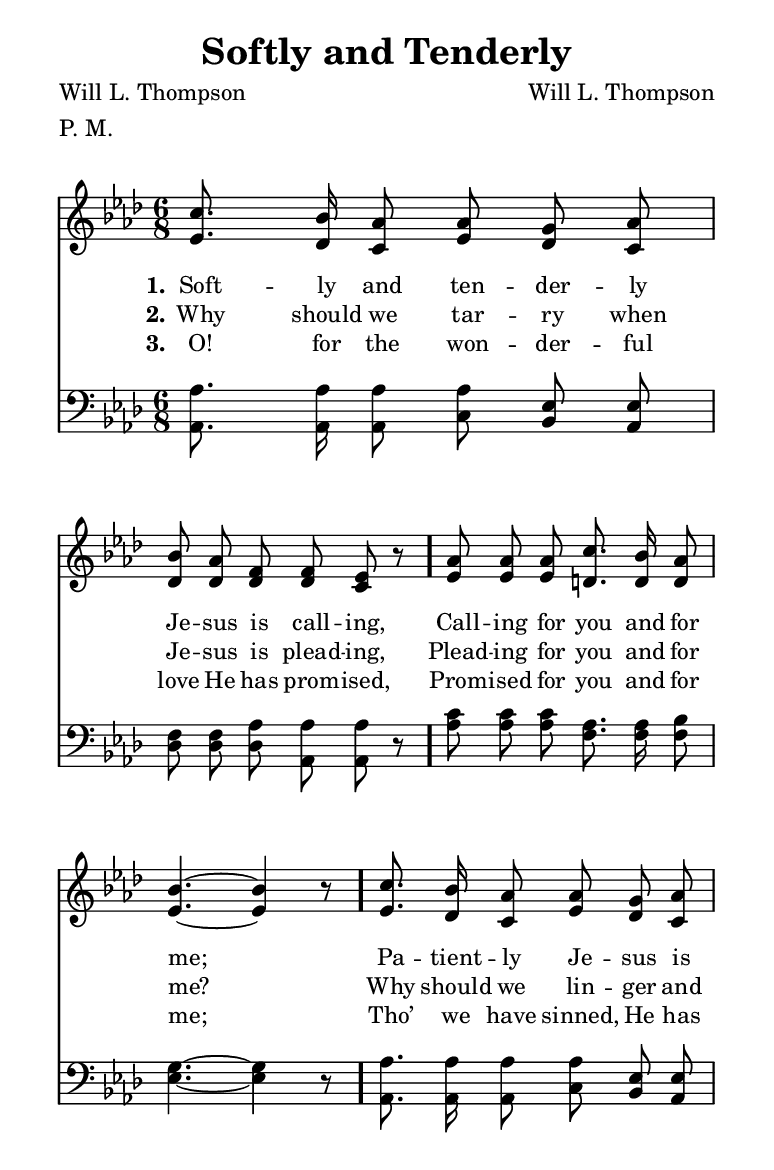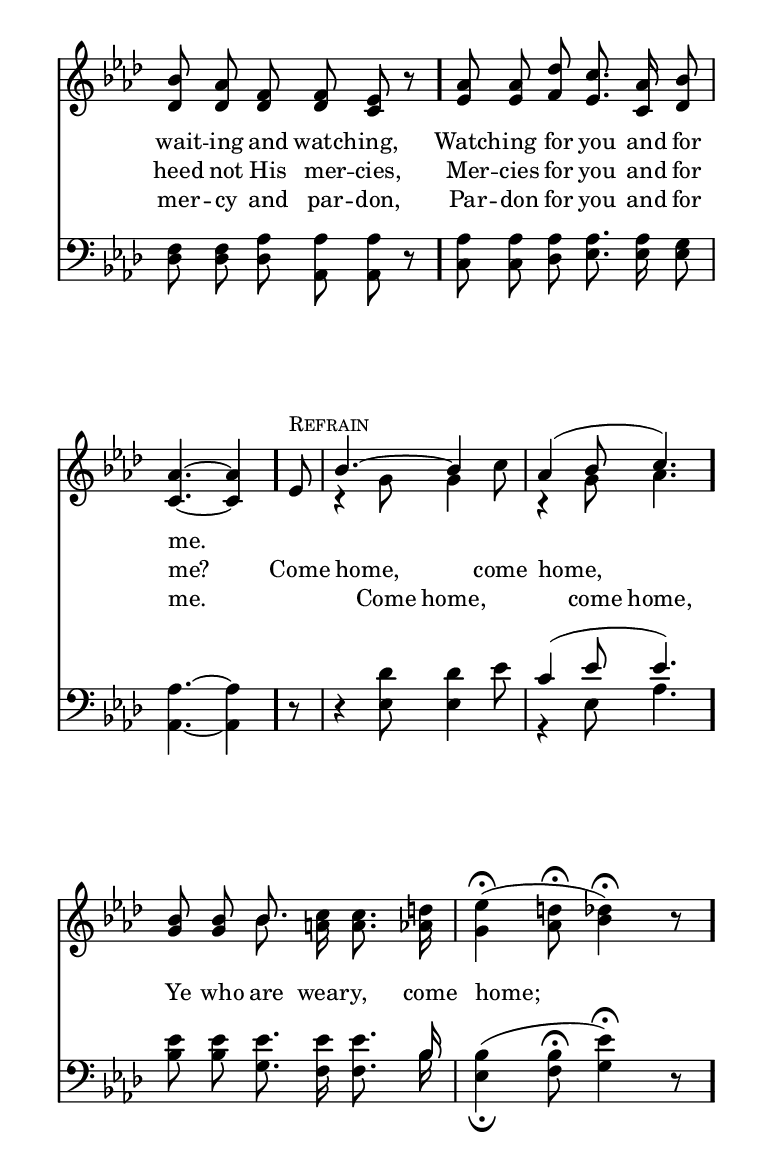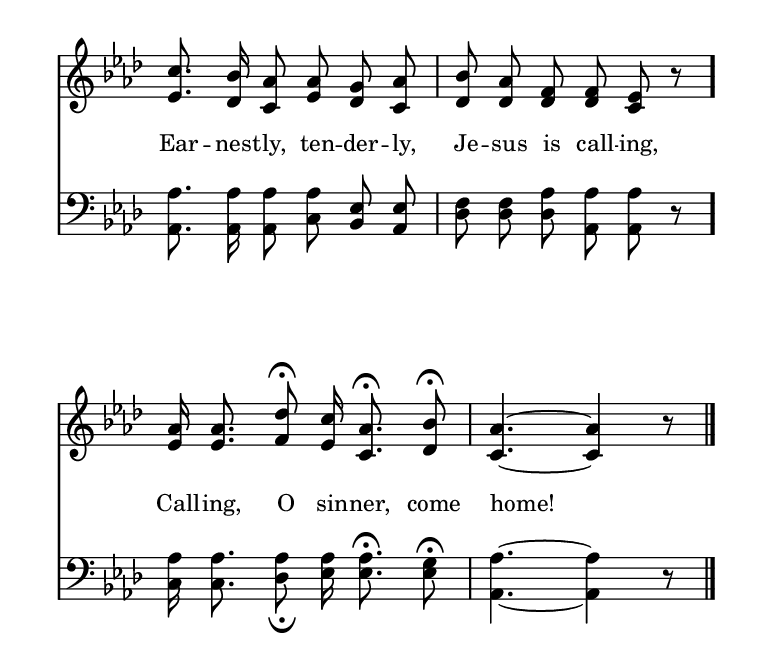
\include "common/global.ily"
\paper {
  \include "common/paper.ily"
}

\header{
  %gospel
  hymnnumber = "118"
  title = "Softly and Tenderly"
  tunename = ""
  meter = "P. M."
  poet = "Will L. Thompson"
  composer = "Will L. Thompson"
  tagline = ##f
}

ta = { \tempo 8=120 }
tb = { \tempo 8=60 }

global = {
  \include "common/overrides.ily"
  \override Staff.TimeSignature.style = #'numbered
  \time 6/8
  \override Score.MetronomeMark.transparent = ##t % hide all fermata changes too
  \ta
  \key aes \major
  \autoBeamOff
}

patternA = { c8. bes16 aes8 aes g aes | bes aes f f ees c | }
patternB = { aes8 aes aes c8. bes16 aes8 | bes4. ~ bes4 c8 | }
patternC = { aes8 aes des c8. aes16 bes8 | aes4. ~ aes4 }

notesSoprano = {
\global
\relative c'' {

  c8. bes16 aes8 aes g aes | bes aes f f ees r |
  aes8 aes aes c8. bes16 aes8 | bes4. ~ bes4 r8 |
  c8. bes16 aes8 aes g aes | bes aes f f ees r |
  aes8 aes des c8. aes16 bes8 | aes4. ~ aes4

  \eogbreak
  << s^\markup { \small \caps "Refrain" }
  { ees8 | bes'4. ~ bes4 c8 | aes4( bes8 c4.) } >>
  bes8 bes bes8. c16 c8. d16 | \tb ees4( \fermata d8 \fermata des4) \fermata r8 |
  \ta c8. bes16 aes8 aes g aes | bes aes f f ees r |
  aes16 aes8. \tb des8 \fermata \ta c16 \tb aes8. \fermata bes8 \fermata \ta | aes4. ~ aes4 r8 |

  \bar "|."

}
}

notesAlto = {
\global
\relative e' {

  \changePitch \patternA { ees des c ees des c | des des des des c r }
  \changePitch \patternB { ees ees ees d d d | ees ees r }
  \changePitch \patternA { ees des c ees des c | des des des des c r }
  \changePitch \patternC { ees ees f ees c des | c c }

  r8 | r4 g'8 g4 r8 | r4 g8 aes4. |
  g8 g bes8. a16 a8. aes16 | g4( aes8 bes4) r8 |
  \changePitch \patternA { ees, des c ees des c | des des des des c r }
  ees16 ees8. f8 ees16 c8. des8 | c4. ~ c4 r8 |

}
}

notesTenor = {
\global
\relative a {

  \changePitch \patternA { aes aes aes aes ees ees | f f aes aes aes r }
  \changePitch \patternB { c c c aes aes bes | g g r }
  \changePitch \patternA { aes aes aes aes ees ees | f f aes aes aes r }
  \changePitch \patternC { aes aes aes aes aes g | aes aes }

  r8 | r4 des8 des4 ees8 | c4( ees8 ees4.) |
  ees8 ees ees8. ees16 ees8. bes16 | bes4( bes8 ees4) r8 |
  \changePitch \patternA { aes, aes aes aes ees ees | f f aes aes aes r }
  aes16 aes8. aes8 aes16 aes8. g8 | aes4. ~ aes4 r8

}
}

notesBass = {
\global
\relative f, {

  \changePitch \patternA { aes aes aes c bes aes | des des des aes aes r }
  \changePitch \patternB { aes' aes aes f f f | ees ees r }
  \changePitch \patternA { aes, aes aes c bes aes | des des des aes aes r }
  \changePitch \patternC { c c des ees ees ees | aes, aes }

  r8 | r4 ees'8 ees4 r8 | r4 ees8 aes4. |
  bes8 bes g8. f16 f8. bes16 | ees,4(_\fermata f8 \fermata g4) \fermata r8 |
  \changePitch \patternA { aes, aes aes c bes aes | des des des aes aes r }
  c16 c8. des8_\fermata ees16 ees8. \fermata ees8 \fermata | aes,4. ~ aes4 r8

}
}

Refrain = \lyricmode {

Come home, come home, \bar "."
Ye who are wear -- y, come home; \bar "."
Ear -- nest -- ly, ten -- der -- ly, Je -- sus is call -- ing, \bar "."
Call -- ing, O sin -- ner, come home! \bar "."

}

wordsA = \lyricmode {
\set stanza = "1."

Soft -- ly and ten -- der -- ly Je -- sus is call -- ing, \bar "."
Call -- ing for you and for me; \bar "."
Pa -- tient -- ly Je -- sus is wait -- ing and watch -- ing, \bar "."
Watch -- ing for you and for me. \bar "."

}

wordsB = \lyricmode {
\set stanza = "2."

Why should we tar -- ry when Je -- sus is plead -- ing,
Plead -- ing for you and for me?
Why should we lin -- ger and heed not His mer -- cies,
Mer -- cies for you and for me?

\Refrain

}

wordsC = \lyricmode {
\set stanza = "3."

O! for the won -- der -- ful love He has prom -- ised,
Prom -- ised for you and for me;
Tho’ we have sinned, He has mer -- cy and par -- don,
Par -- don for you and for me.

}

underWords = \lyricmode {

{ \repeat unfold 36 { \skip 4 } }
Come home, come home,

}

\score {
  \context ChoirStaff <<
    \context Staff = upper <<
      \set Staff.autoBeaming = ##f
      \set ChoirStaff.systemStartDelimiter = #'SystemStartBar
      \set ChoirStaff.printPartCombineTexts = ##f
      \partcombine #'(2 . 9) \notesSoprano \notesAlto
      \context NullVoice = sopranos { \voiceOne << \notesSoprano >> }
      \context NullVoice = altos { \voiceTwo << \notesAlto >> }
      \context Lyrics = one   \lyricsto sopranos \wordsA
      \context Lyrics = two   \lyricsto sopranos \wordsB
      \context Lyrics = three \lyricsto sopranos \wordsC
      \context Lyrics = three \lyricsto altos \underWords
    >>
    \context Staff = men <<
      \set Staff.autoBeaming = ##f
      \clef bass
      \set ChoirStaff.printPartCombineTexts = ##f
      \partcombine #'(2 . 9) \notesTenor \notesBass
      \context NullVoice = tenors { \voiceOne << \notesTenor >> }
      \context NullVoice = basses { \voiceTwo << \notesBass >> }
    >>
  >>
  \layout {
    \include "common/layout.ily"
  }
  \midi{
    \include "common/midi.ily"
  }
}

\version "2.19.49"  % necessary for upgrading to future LilyPond versions.

% vi:set et ts=2 sw=2 ai nocindent syntax=lilypond:
